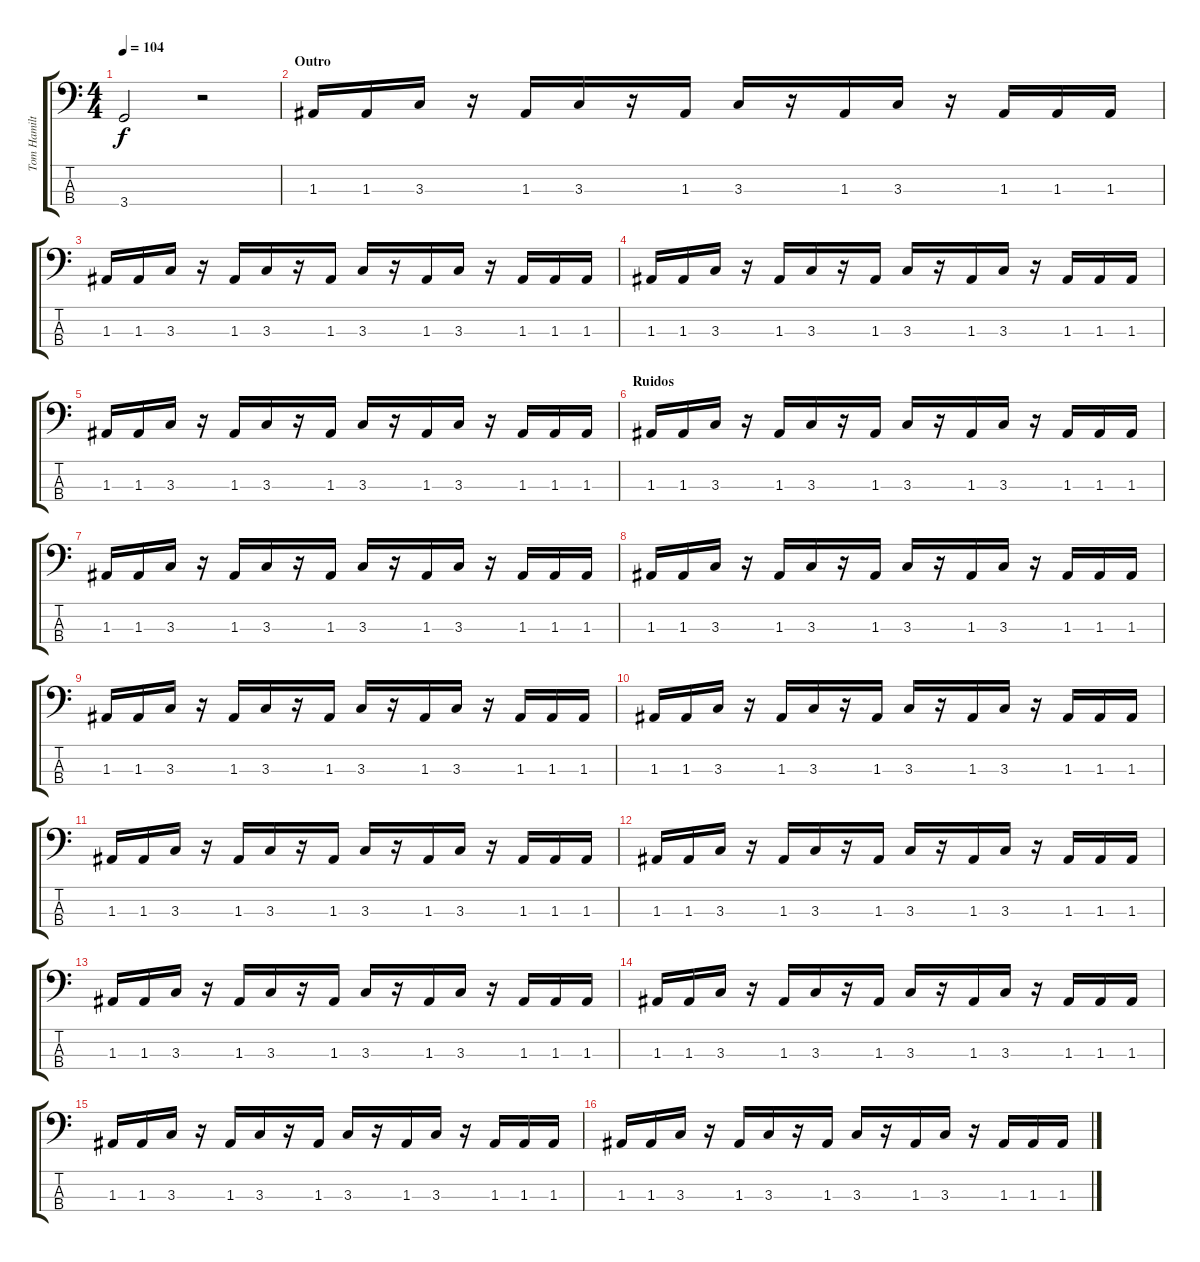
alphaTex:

\track ("Tom Hamilton" "Tom Hamilt") {instrument electricbassfinger}
\staff {score tabs}
\tuning (G2 D2 A1 E1) {hide}
\ts (4 4)
\tempo 104
\clef f4
\ks c
3.4{t}.2{dy f} r.2 |
\section ("" "Outro")
1.3.16 1.3.16 3.3.16 r.16 1.3.16 3.3.16 r.16 1.3.16 3.3.16 r.16 1.3.16 3.3.16 r.16 1.3.16 1.3.16 1.3.16 |
1.3.16 1.3.16 3.3.16 r.16 1.3.16 3.3.16 r.16 1.3.16 3.3.16 r.16 1.3.16 3.3.16 r.16 1.3.16 1.3.16 1.3.16 |
1.3.16 1.3.16 3.3.16 r.16 1.3.16 3.3.16 r.16 1.3.16 3.3.16 r.16 1.3.16 3.3.16 r.16 1.3.16 1.3.16 1.3.16 |
1.3.16 1.3.16 3.3.16 r.16 1.3.16 3.3.16 r.16 1.3.16 3.3.16 r.16 1.3.16 3.3.16 r.16 1.3.16 1.3.16 1.3.16 |
\section ("" "Ruidos")
1.3.16 1.3.16 3.3.16 r.16 1.3.16 3.3.16 r.16 1.3.16 3.3.16 r.16 1.3.16 3.3.16 r.16 1.3.16 1.3.16 1.3.16 |
1.3.16 1.3.16 3.3.16 r.16 1.3.16 3.3.16 r.16 1.3.16 3.3.16 r.16 1.3.16 3.3.16 r.16 1.3.16 1.3.16 1.3.16 |
1.3.16 1.3.16 3.3.16 r.16 1.3.16 3.3.16 r.16 1.3.16 3.3.16 r.16 1.3.16 3.3.16 r.16 1.3.16 1.3.16 1.3.16 |
1.3.16 1.3.16 3.3.16 r.16 1.3.16 3.3.16 r.16 1.3.16 3.3.16 r.16 1.3.16 3.3.16 r.16 1.3.16 1.3.16 1.3.16 |
1.3.16 1.3.16 3.3.16 r.16 1.3.16 3.3.16 r.16 1.3.16 3.3.16 r.16 1.3.16 3.3.16 r.16 1.3.16 1.3.16 1.3.16 |
1.3.16 1.3.16 3.3.16 r.16 1.3.16 3.3.16 r.16 1.3.16 3.3.16 r.16 1.3.16 3.3.16 r.16 1.3.16 1.3.16 1.3.16 |
1.3.16 1.3.16 3.3.16 r.16 1.3.16 3.3.16 r.16 1.3.16 3.3.16 r.16 1.3.16 3.3.16 r.16 1.3.16 1.3.16 1.3.16 |
1.3.16 1.3.16 3.3.16 r.16 1.3.16 3.3.16 r.16 1.3.16 3.3.16 r.16 1.3.16 3.3.16 r.16 1.3.16 1.3.16 1.3.16 |
1.3.16 1.3.16 3.3.16 r.16 1.3.16 3.3.16 r.16 1.3.16 3.3.16 r.16 1.3.16 3.3.16 r.16 1.3.16 1.3.16 1.3.16 |
1.3.16 1.3.16 3.3.16 r.16 1.3.16 3.3.16 r.16 1.3.16 3.3.16 r.16 1.3.16 3.3.16 r.16 1.3.16 1.3.16 1.3.16 |
1.3.16 1.3.16 3.3.16 r.16 1.3.16 3.3.16 r.16 1.3.16 3.3.16 r.16 1.3.16 3.3.16 r.16 1.3.16 1.3.16 1.3.16
